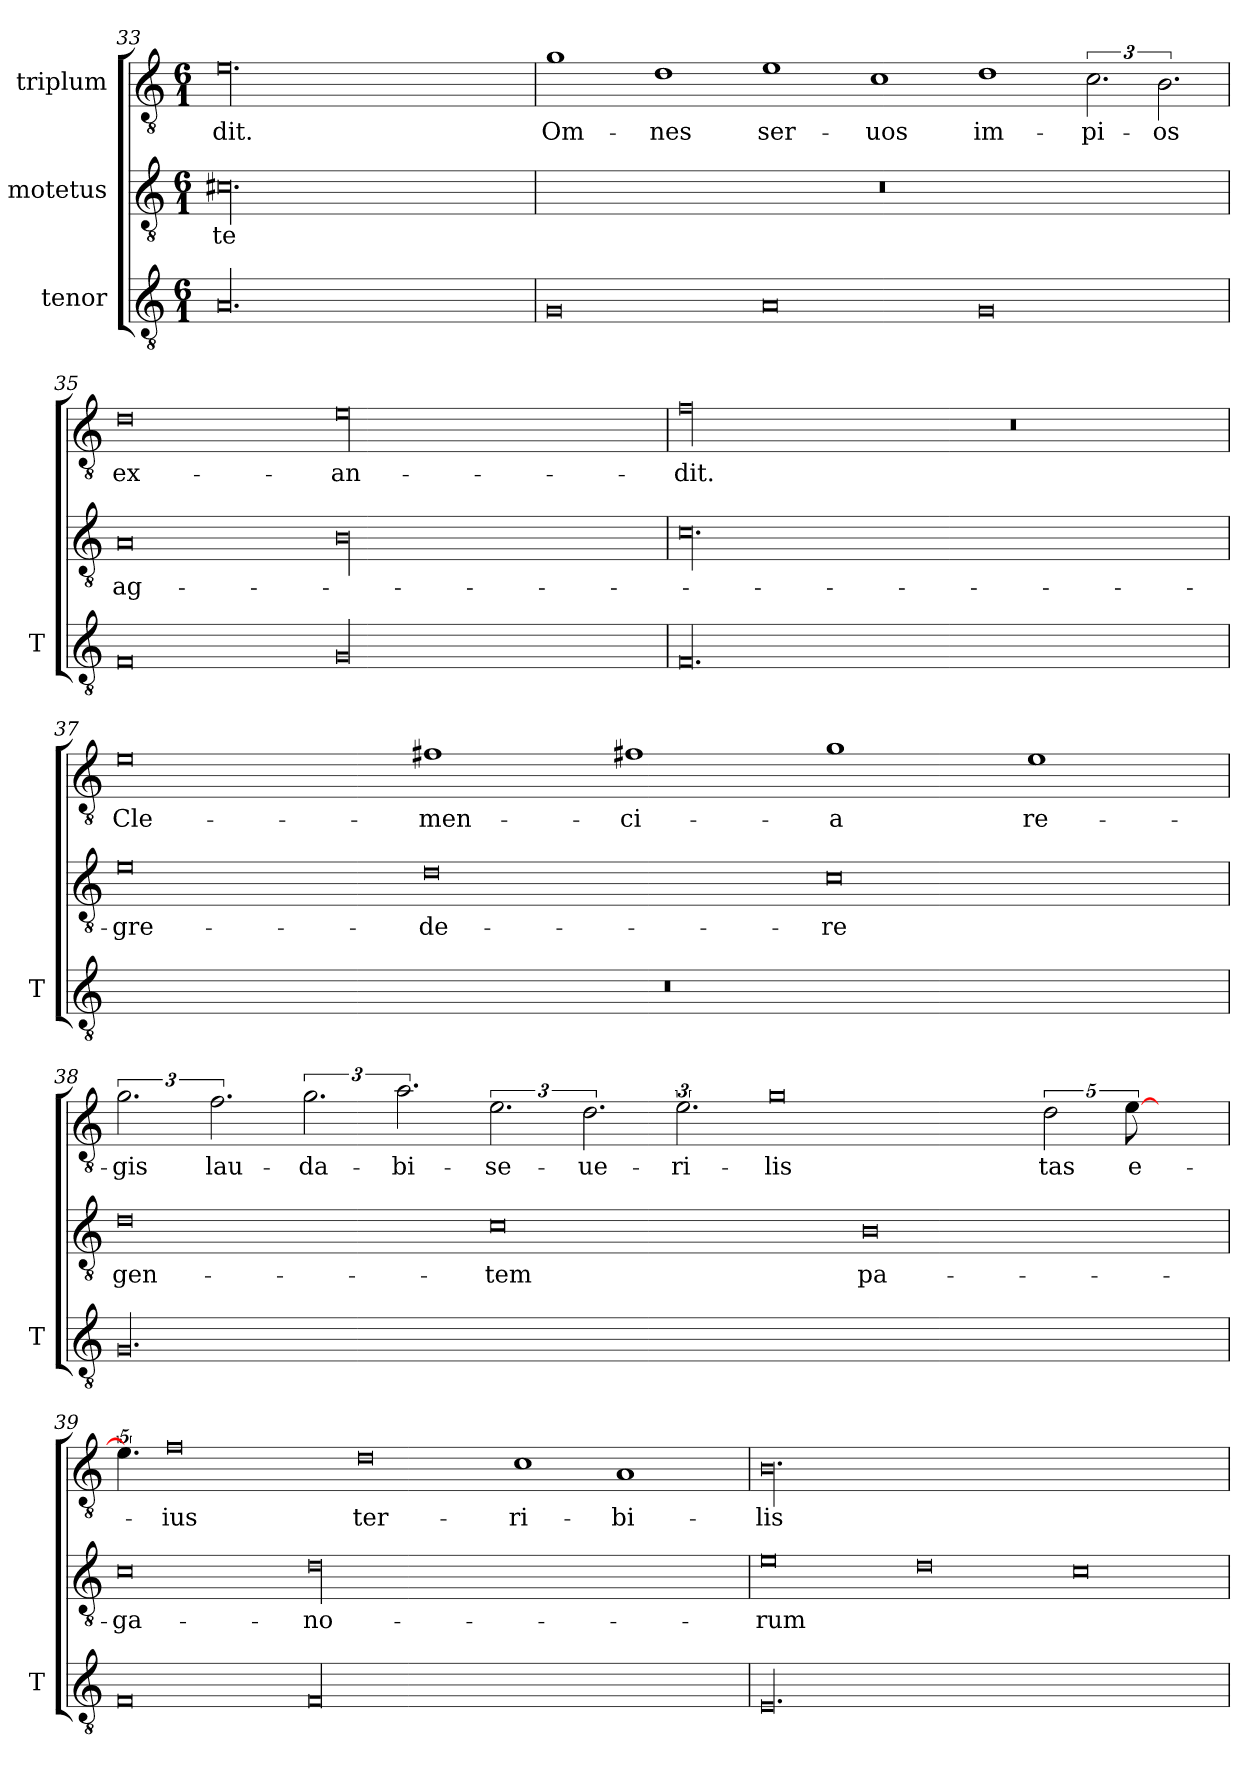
**kern	**kern	**text	**kern	**text
*part3	*part2	*part2	*part1	*part1
*staff3	*staff2	*staff2	*staff1	*staff1
*I"tenor	*I"motetus	*	*I"triplum	*
*I'T	*	*	*	*
*clefGv2	*clefGv2	*	*clefGv2	*
*k[]	*k[]	*	*k[]	*
*C:	*C:	*	*C:	*
*M6/1	*M6/1	*	*M6/1	*
=33	=33	=33	=33	=33
00.A/	00.c#X\	-te	00.e\	-dit.
=34	=34	=34	=34	=34
0G/	00.r	.	1g\	Om-
.	.	.	1d\	-nes
0A/	.	.	1e\	ser-
.	.	.	1c\	-uos
0G/	.	.	1d\	im-
.	.	.	3.c\	-pi-
.	.	.	3.B\	-os
=35	=35	=35	=35	=35
0F/	0A/	ag-	0d\	ex-
00G/	00B\	.	00e\	-an-
=36	=36	=36	=36	=36
00.F/	00.c\	.	00f\	-dit.
.	.	.	0r	.
=37	=37	=37	=37	=37
00.r	0e\	-gre-	0e\	Cle-
.	0d\	-de-	1f#X\	-men-
.	.	.	1f#X\	-ci-
.	0c\	-re	1g\	-a
.	.	.	1e\	re-
=38	=38	=38	=38	=38
00.G/	0d\	gen-	3.g\	-gis
.	.	.	3.f\	lau-
.	.	.	3.g\	-da-
.	.	.	3.a\	-bi-
.	0c\	-tem	3.e\	se-
.	.	.	3.d\	-ue-
.	.	.	3.e\	-ri-
.	.	.	0g\	-lis
.	0B\	pa-	.	.
.	.	.	5%2d\	-tas
.	.	.	[10e\	e-
5.ryy	5.ryy	.	5.ryy	.
=39	=39	=39	=39	=39
0F/	0c\	-ga-	5.e\]	.
.	.	.	0f\	-ius
00F/	00d\	-no-	.	.
.	.	.	0d\	ter-
.	.	.	1c\	-ri-
.	.	.	1A/	-bi-
5.ryy	5.ryy	.	.	.
=40	=40	=40	=40	=40
00.E/	0e\	-rum	00.B\	-lis
.	0d\	.	.	.
.	0c\	.	.	.
=	=	=	=	=
*-	*-	*-	*-	*-
